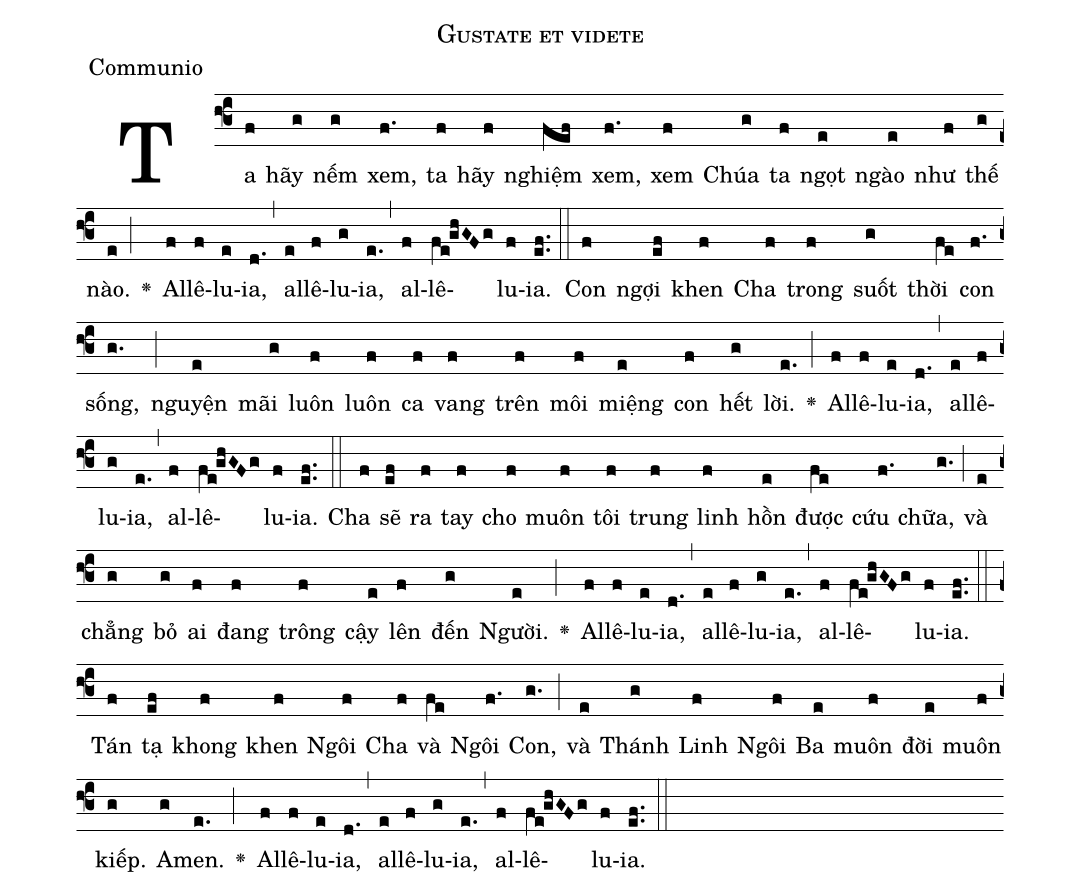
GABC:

name:Gustate et videte;
office-part:Communio;
%%
(f3)Ta(f) hãy(g) nếm(g) xem,(f.) ta(f) hãy(f) nghiệm(fef) xem,(f.) xem(f) Chúa(g) ta(f) ngọt(e) ngào(e) như(f) thế(g) nào.(e;) <v>\greheightstar</v>() Al(f)lê(f)lu(e)ia,(d.) (,) al(e)lê(f)lu(g)ia,(e.) (,) al(f)lê(fe!ghGFg)lu(f)ia.(e.f.) (::) Con(f) ngợi(ef) khen(f) Cha(f) trong(f) suốt(g) thời(fe) con(f.) sống,(g.) (;) nguyện(e) mãi(g) luôn(f) luôn(f) ca(f) vang(f) trên(f) môi(f) miệng(e) con(f) hết(g) lời.(e.) <v>\greheightstar</v>(;) Al(f)lê(f)lu(e)ia,(d.) (,) al(e)lê(f)lu(g)ia,(e.) (,) al(f)lê(fe!ghGFg)lu(f)ia.(e.f.) (::) Cha(f) sẽ(ef) ra(f) tay(f) cho(f) muôn(f) tôi(f) trung(f) linh(f) hồn(e) được(fe) cứu(f.) chữa,(g.) (;) và(e) chẳng(g) bỏ(g) ai(f) đang(f) trông(f) cậy(e) lên(f) đến(g) Người.(e) <v>\greheightstar</v>(;) Al(f)lê(f)lu(e)ia,(d.) (,) al(e)lê(f)lu(g)ia,(e.) (,) al(f)lê(fe!ghGFg)lu(f)ia.(e.f.) (::) Tán(f) tạ(ef) khong(f) khen(f) Ngôi(f) Cha(f) và(fe) Ngôi(f.) Con,(g.) (;) và(e) Thánh(g) Linh(f) Ngôi(f) Ba(e) muôn(f) đời(e) muôn(f) kiếp.(g) A(g)men.(e.) <v>\greheightstar</v>(;) Al(f)lê(f)lu(e)ia,(d.) (,) al(e)lê(f)lu(g)ia,(e.) (,) al(f)lê(fe!ghGFg)lu(f)ia.(e.f.) (::)
